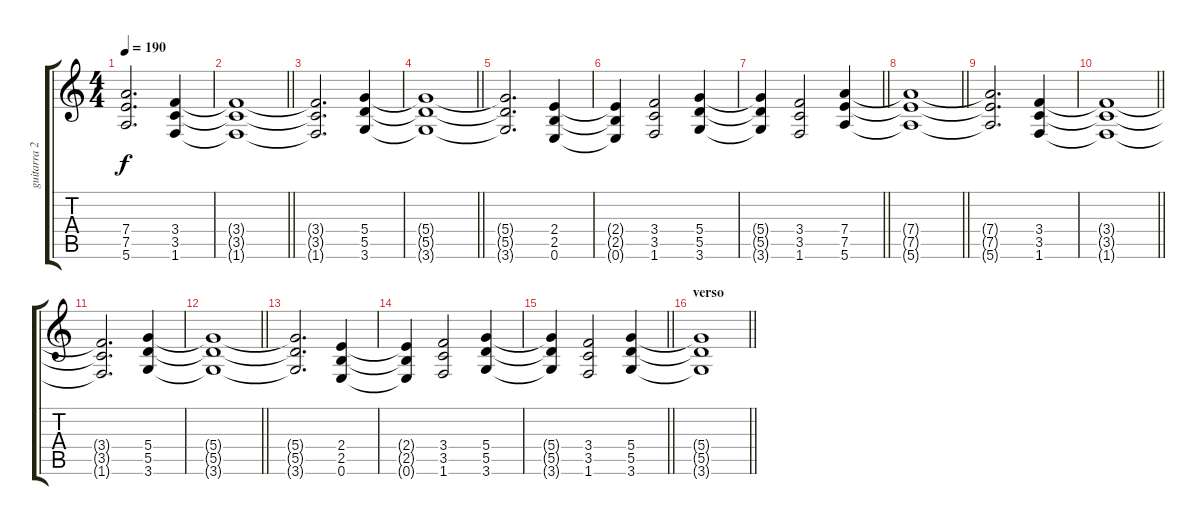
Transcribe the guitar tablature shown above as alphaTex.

\track ("guitarra 2" "guitarra 2") {instrument distortionguitar}
\staff {score tabs}
\tuning (E4 B3 G3 D3 A2 E2) {hide}
\ts (4 4)
\tempo 190
\clef g2
\ks c
(7.4{t} 7.5{t} 5.6{t}).2{d dy f} (3.4 3.5 1.6).4 |
\barLineRight lightlight
(3.4{t} 3.5{t} 1.6{t}).1 |
(3.4{t} 3.5{t} 1.6{t}).2{d} (5.4 5.5 3.6).4 |
\barLineRight lightlight
(5.4{t} 5.5{t} 3.6{t}).1 |
(5.4{t} 5.5{t} 3.6{t}).2{d} (2.4 2.5 0.6).4 |
(2.4{t} 2.5{t} 0.6{t}).4 (3.4 3.5 1.6).2 (5.4 5.5 3.6).4 |
\barLineRight lightlight
(5.4{t} 5.5{t} 3.6{t}).4 (3.4 3.5 1.6).2 (7.4 7.5 5.6).4 |
\barLineRight lightlight
(7.4{t} 7.5{t} 5.6{t}).1 |
(7.4{t} 7.5{t} 5.6{t}).2{d} (3.4 3.5 1.6).4 |
\barLineRight lightlight
(3.4{t} 3.5{t} 1.6{t}).1 |
(3.4{t} 3.5{t} 1.6{t}).2{d} (5.4 5.5 3.6).4 |
\barLineRight lightlight
(5.4{t} 5.5{t} 3.6{t}).1 |
(5.4{t} 5.5{t} 3.6{t}).2{d} (2.4 2.5 0.6).4 |
(2.4{t} 2.5{t} 0.6{t}).4 (3.4 3.5 1.6).2 (5.4 5.5 3.6).4 |
\barLineRight lightlight
(5.4{t} 5.5{t} 3.6{t}).4 (3.4 3.5 1.6).2 (5.4 5.5 3.6).4 |
\section ("" "verso")
\barLineRight lightlight
(5.4{t} 5.5{t} 3.6{t}).1
